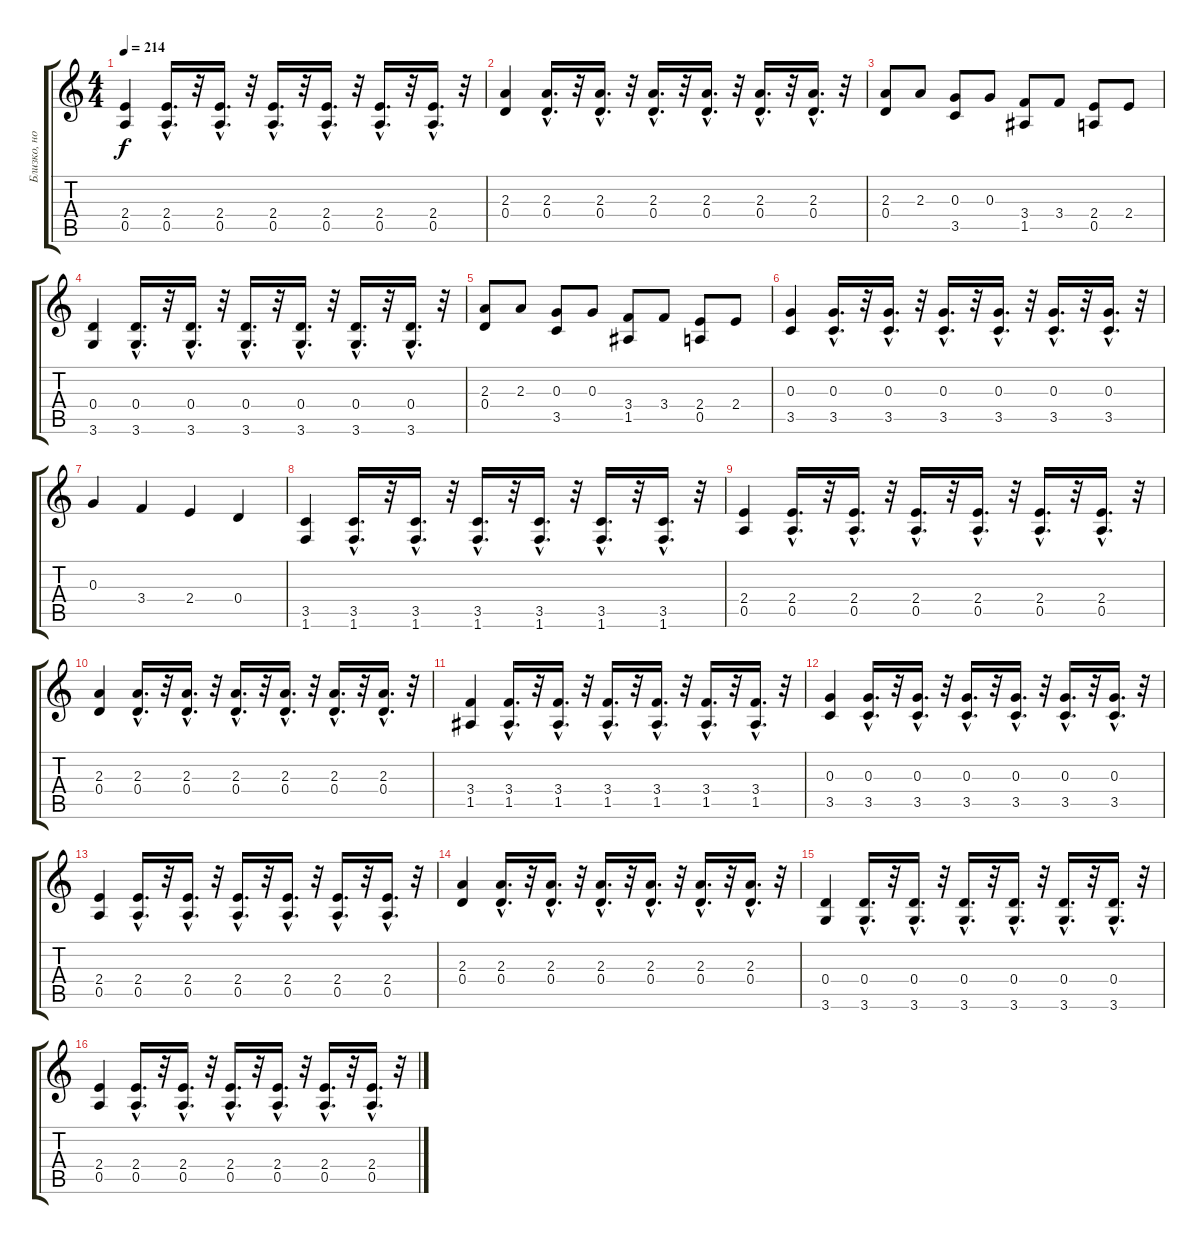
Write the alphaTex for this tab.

\track ("Близко, но не оригинал" "Близко, но") {instrument overdrivenguitar}
\staff {score tabs}
\tuning (E4 B3 G3 D3 A2 E2) {hide}
\ts (4 4)
\tempo 214
\clef g2
\ks c
(2.4 0.5).4{dy f} (2.4{hac} 0.5{hac}).16{d} r.32 (2.4{hac} 0.5{hac}).16{d} r.32 (2.4{hac} 0.5{hac}).16{d} r.32 (2.4{hac} 0.5{hac}).16{d} r.32 (2.4{hac} 0.5{hac}).16{d} r.32 (2.4{hac} 0.5{hac}).16{d} r.32 |
(2.3 0.4).4 (2.3{hac} 0.4{hac}).16{d} r.32 (2.3{hac} 0.4{hac}).16{d} r.32 (2.3{hac} 0.4{hac}).16{d} r.32 (2.3{hac} 0.4{hac}).16{d} r.32 (2.3{hac} 0.4{hac}).16{d} r.32 (2.3{hac} 0.4{hac}).16{d} r.32 |
(2.3 0.4).8 2.3.8 (0.3 3.5).8 0.3.8 (3.4 1.5).8 3.4.8 (2.4 0.5).8 2.4.8 |
(0.4 3.6).4 (0.4{hac} 3.6{hac}).16{d} r.32 (0.4{hac} 3.6{hac}).16{d} r.32 (0.4{hac} 3.6{hac}).16{d} r.32 (0.4{hac} 3.6{hac}).16{d} r.32 (0.4{hac} 3.6{hac}).16{d} r.32 (0.4{hac} 3.6{hac}).16{d} r.32 |
(2.3 0.4).8 2.3.8 (0.3 3.5).8 0.3.8 (3.4 1.5).8 3.4.8 (2.4 0.5).8 2.4.8 |
(0.3 3.5).4 (0.3{hac} 3.5{hac}).16{d} r.32 (0.3{hac} 3.5{hac}).16{d} r.32 (0.3{hac} 3.5{hac}).16{d} r.32 (0.3{hac} 3.5{hac}).16{d} r.32 (0.3{hac} 3.5{hac}).16{d} r.32 (0.3{hac} 3.5{hac}).16{d} r.32 |
0.3.4 3.4.4 2.4.4 0.4.4 |
(3.5 1.6).4 (3.5{hac} 1.6{hac}).16{d} r.32 (3.5{hac} 1.6{hac}).16{d} r.32 (3.5{hac} 1.6{hac}).16{d} r.32 (3.5{hac} 1.6{hac}).16{d} r.32 (3.5{hac} 1.6{hac}).16{d} r.32 (3.5{hac} 1.6{hac}).16{d} r.32 |
(2.4 0.5).4 (2.4{hac} 0.5{hac}).16{d} r.32 (2.4{hac} 0.5{hac}).16{d} r.32 (2.4{hac} 0.5{hac}).16{d} r.32 (2.4{hac} 0.5{hac}).16{d} r.32 (2.4{hac} 0.5{hac}).16{d} r.32 (2.4{hac} 0.5{hac}).16{d} r.32 |
(2.3 0.4).4 (2.3{hac} 0.4{hac}).16{d} r.32 (2.3{hac} 0.4{hac}).16{d} r.32 (2.3{hac} 0.4{hac}).16{d} r.32 (2.3{hac} 0.4{hac}).16{d} r.32 (2.3{hac} 0.4{hac}).16{d} r.32 (2.3{hac} 0.4{hac}).16{d} r.32 |
(3.4 1.5).4 (3.4{hac} 1.5{hac}).16{d} r.32 (3.4{hac} 1.5{hac}).16{d} r.32 (3.4{hac} 1.5{hac}).16{d} r.32 (3.4{hac} 1.5{hac}).16{d} r.32 (3.4{hac} 1.5{hac}).16{d} r.32 (3.4{hac} 1.5{hac}).16{d} r.32 |
(0.3 3.5).4 (0.3{hac} 3.5{hac}).16{d} r.32 (0.3{hac} 3.5{hac}).16{d} r.32 (0.3{hac} 3.5{hac}).16{d} r.32 (0.3{hac} 3.5{hac}).16{d} r.32 (0.3{hac} 3.5{hac}).16{d} r.32 (0.3{hac} 3.5{hac}).16{d} r.32 |
(2.4 0.5).4 (2.4{hac} 0.5{hac}).16{d} r.32 (2.4{hac} 0.5{hac}).16{d} r.32 (2.4{hac} 0.5{hac}).16{d} r.32 (2.4{hac} 0.5{hac}).16{d} r.32 (2.4{hac} 0.5{hac}).16{d} r.32 (2.4{hac} 0.5{hac}).16{d} r.32 |
(2.3 0.4).4 (2.3{hac} 0.4{hac}).16{d} r.32 (2.3{hac} 0.4{hac}).16{d} r.32 (2.3{hac} 0.4{hac}).16{d} r.32 (2.3{hac} 0.4{hac}).16{d} r.32 (2.3{hac} 0.4{hac}).16{d} r.32 (2.3{hac} 0.4{hac}).16{d} r.32 |
(0.4 3.6).4 (0.4{hac} 3.6{hac}).16{d} r.32 (0.4{hac} 3.6{hac}).16{d} r.32 (0.4{hac} 3.6{hac}).16{d} r.32 (0.4{hac} 3.6{hac}).16{d} r.32 (0.4{hac} 3.6{hac}).16{d} r.32 (0.4{hac} 3.6{hac}).16{d} r.32 |
(2.4 0.5).4 (2.4{hac} 0.5{hac}).16{d} r.32 (2.4{hac} 0.5{hac}).16{d} r.32 (2.4{hac} 0.5{hac}).16{d} r.32 (2.4{hac} 0.5{hac}).16{d} r.32 (2.4{hac} 0.5{hac}).16{d} r.32 (2.4{hac} 0.5{hac}).16{d} r.32
